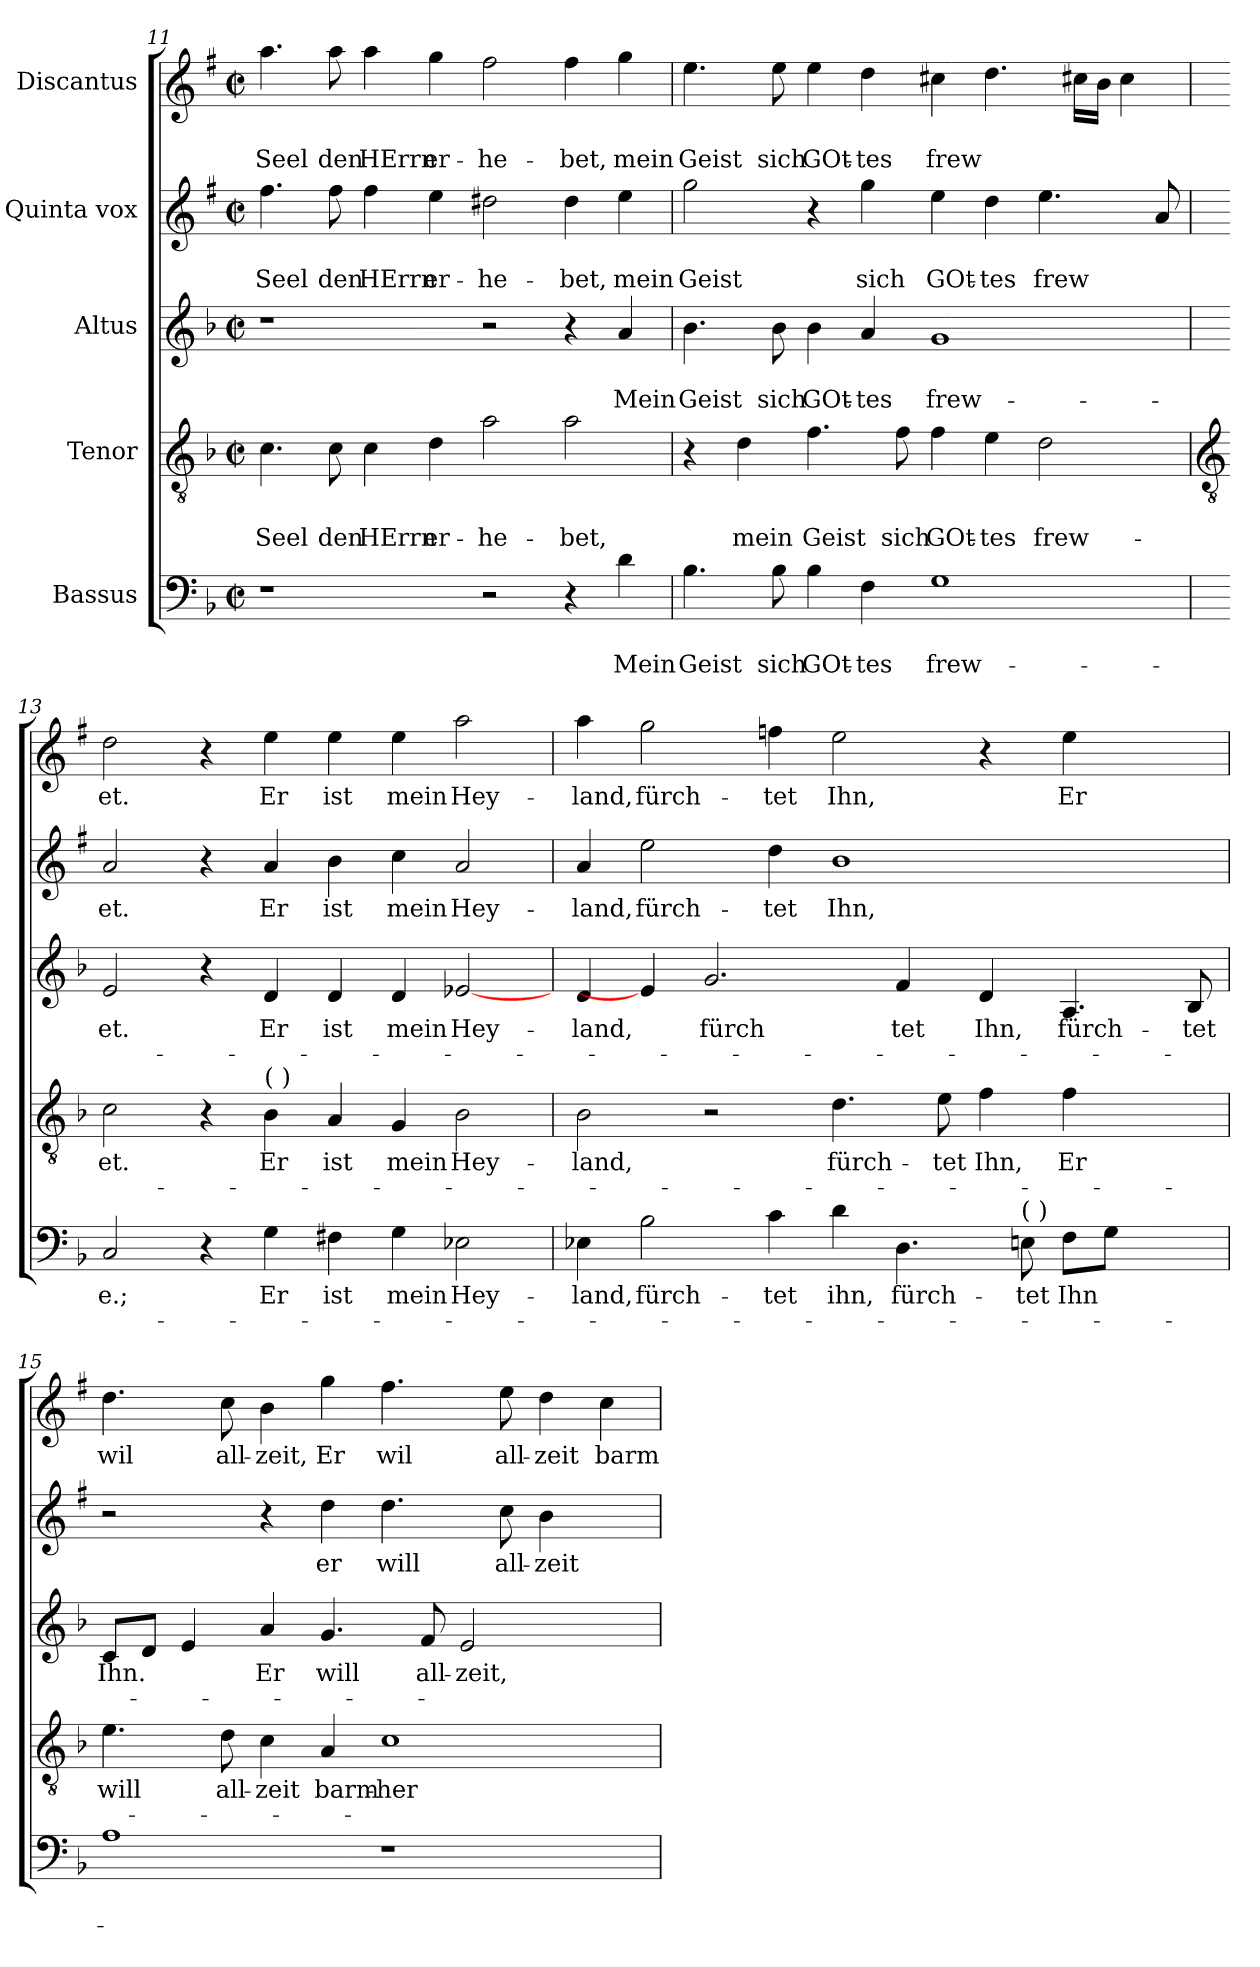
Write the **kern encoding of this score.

**kern	**text	**text	**kern	**text	**text	**kern	**text	**text	**kern	**text	**text	**kern	**text	**text
*part5	*part5	*part5	*part4	*part4	*part4	*part3	*part3	*part3	*part2	*part2	*part2	*part1	*part1	*part1
*staff5	*staff5	*staff5	*staff4	*staff4	*staff4	*staff3	*staff3	*staff3	*staff2	*staff2	*staff2	*staff1	*staff1	*staff1
*I"Bassus	*	*	*I"Tenor	*	*	*I"Altus	*	*	*I"Quinta vox	*	*	*I"Discantus	*	*
*clefF4	*	*	*clefGv2	*	*	*clefG2	*	*	*clefG2	*	*	*clefG2	*	*
*	*	*	*	*	*	*	*	*	*ITrd1c2	*	*	*ITrd1c2	*	*
*k[b-]	*	*	*k[b-]	*	*	*k[b-]	*	*	*k[b-]	*	*	*k[b-]	*	*
*F:	*	*	*F:	*	*	*F:	*	*	*F:	*	*	*F:	*	*
*M4/2	*	*	*M4/2	*	*	*M4/2	*	*	*M4/2	*	*	*M4/2	*	*
*met(c|)	*	*	*met(c|)	*	*	*met(c|)	*	*	*met(c|)	*	*	*met(c|)	*	*
=11	=11	=11	=11	=11	=11	=11	=11	=11	=11	=11	=11	=11	=11	=11
!	!	!	!	!	!LO:LY:b	!	!	!	!	!	!LO:LY:b	!	!	!LO:LY:b
1r	.	.	4.c	.	Seel	1r	.	.	4.ee	.	Seel	4.gg	.	Seel
!	!	!	!	!	!LO:LY:b	!	!	!	!	!	!LO:LY:b	!	!	!LO:LY:b
.	.	.	8c	.	den	.	.	.	8ee	.	den	8gg	.	den
!	!	!	!	!	!LO:LY:b	!	!	!	!	!	!LO:LY:b	!	!	!LO:LY:b
.	.	.	4c	.	HErrn	.	.	.	4ee	.	HErrn	4gg	.	HErrn
!	!	!	!	!	!LO:LY:b	!	!	!	!	!	!LO:LY:b	!	!	!LO:LY:b
.	.	.	4d	.	er-	.	.	.	4dd	.	er-	4ff	.	er-
!	!	!	!	!	!LO:LY:b	!	!	!	!	!	!LO:LY:b	!	!	!LO:LY:b
2r	.	.	2a	.	-he-	2r	.	.	2cc#X	.	-he-	2ee	.	-he-
!	!	!	!	!	!LO:LY:b	!	!	!	!	!	!LO:LY:b	!	!	!LO:LY:b
4r	.	.	2a	.	-bet,	4r	.	.	4cc#	.	-bet,	4ee	.	-bet,
!	!	!LO:LY:b	!	!	!	!	!	!LO:LY:b	!	!	!LO:LY:b	!	!	!LO:LY:b
4d	.	Mein	.	.	.	4a	.	Mein	4dd	.	mein	4ff	.	mein
=12	=12	=12	=12	=12	=12	=12	=12	=12	=12	=12	=12	=12	=12	=12
!	!	!LO:LY:b	!	!	!	!	!	!LO:LY:b	!	!	!LO:LY:b	!	!	!LO:LY:b
4.B-	.	Geist	4r	.	.	4.b-	.	Geist	2ff	.	Geist	4.dd	.	Geist
!	!	!	!	!	!LO:LY:b	!	!	!	!	!	!	!	!	!
.	.	.	4d	.	mein	.	.	.	.	.	.	.	.	.
!	!	!LO:LY:b	!	!	!	!	!	!LO:LY:b	!	!	!	!	!	!LO:LY:b
8B-	.	sich	.	.	.	8b-	.	sich	.	.	.	8dd	.	sich
!	!	!LO:LY:b	!	!	!LO:LY:b	!	!	!LO:LY:b	!	!	!	!	!	!LO:LY:b
4B-	.	GOt-	4.f	.	Geist	4b-	.	GOt-	4r	.	.	4dd	.	GOt-
!	!	!LO:LY:b	!	!	!	!	!	!LO:LY:b	!	!	!LO:LY:b	!	!	!LO:LY:b
4F	.	-tes	.	.	.	4a	.	-tes	4ff	.	sich	4cc	.	-tes
!	!	!	!	!	!LO:LY:b	!	!	!	!	!	!	!	!	!
.	.	.	8f	.	sich	.	.	.	.	.	.	.	.	.
!	!	!LO:LY:b	!	!	!LO:LY:b	!	!	!LO:LY:b	!	!	!LO:LY:b	!	!	!LO:LY:b
1G	.	frew-	4f	.	GOt-	1g	.	frew-	4dd	.	GOt-	4bn	.	frew
!	!	!	!	!	!LO:LY:b	!	!	!	!	!	!LO:LY:b	!	!	!
.	.	.	4e	.	-tes	.	.	.	4cc	.	-tes	4.cc	.	.
!	!	!	!	!	!LO:LY:b	!	!	!	!	!	!LO:LY:b	!	!	!
.	.	.	2d	.	frew-	.	.	.	4.dd	.	frew	.	.	.
.	.	.	.	.	.	.	.	.	.	.	.	16bnLL	.	.
.	.	.	.	.	.	.	.	.	.	.	.	16aJJ	.	.
.	.	.	.	.	.	.	.	.	.	.	.	4b	.	.
.	.	.	.	.	.	.	.	.	8g	.	.	.	.	.
!!LO:LB:g=z
=13	=13	=13	=13	=13	=13	=13	=13	=13	=13	=13	=13	=13	=13	=13
*	*	*	*clefGv2	*	*	*	*	*	*	*	*	*	*	*
!	!LO:LY:b	!	!	!LO:LY:b	!	!	!LO:LY:b	!	!	!LO:LY:b	!	!	!LO:LY:b	!
2C	-e.;	.	2c	-et.	.	2e	-et.	.	2g	et.	.	2cc	et.	.
4r	.	.	4r	.	.	4r	.	.	4r	.	.	4r	.	.
!	!	!	!LO:TX:a:t=(  )	!	!	!	!	!	!	!	!	!	!	!
!	!LO:LY:b	!	!	!LO:LY:b	!	!	!LO:LY:b	!	!	!LO:LY:b	!	!	!LO:LY:b	!
4G	Er	.	4B-	Er	.	4d	Er	.	4g	Er	.	4dd	Er	.
!	!LO:LY:b	!	!	!LO:LY:b	!	!	!LO:LY:b	!	!	!LO:LY:b	!	!	!LO:LY:b	!
4F#X	ist	.	4A	ist	.	4d	ist	.	4a	ist	.	4dd	ist	.
!	!LO:LY:b	!	!	!LO:LY:b	!	!	!LO:LY:b	!	!	!LO:LY:b	!	!	!LO:LY:b	!
4G	mein	.	4G	mein	.	4d	mein	.	4b-	mein	.	4dd	mein	.
!	!LO:LY:b	!	!	!LO:LY:b	!	!	!LO:LY:b	!	!	!LO:LY:b	!	!	!LO:LY:b	!
2E-X	Hey-	.	2B-	Hey-	.	[2e-X	Hey-	.	2g	Hey-	.	2gg	Hey-	.
=14	=14	=14	=14	=14	=14	=14	=14	=14	=14	=14	=14	=14	=14	=14
!	!LO:LY:b	!	!	!LO:LY:b	!	!	!LO:LY:b	!	!	!LO:LY:b	!	!	!LO:LY:b	!
4E-	-land,	.	2B-	-land,	.	4d	-land,	.	4g	-land,	.	4gg	-land,	.
!	!LO:LY:b	!	!	!	!	!	!	!	!	!LO:LY:b	!	!	!LO:LY:b	!
2B-	fürch-	.	.	.	.	4e-]	.	.	2dd	fürch-	.	2ff	fürch-	.
!	!	!	!	!	!	!	!LO:LY:b	!	!	!	!	!	!	!
.	.	.	2r	.	.	2.g	fürch	.	.	.	.	.	.	.
!	!LO:LY:b	!	!	!	!	!	!	!	!	!LO:LY:b	!	!	!LO:LY:b	!
4c	-tet	.	.	.	.	.	.	.	4cc	-tet	.	4ee-X	-tet	.
!	!LO:LY:b	!	!	!LO:LY:b	!	!	!	!	!	!LO:LY:b	!	!	!LO:LY:b	!
4d	ihn,	.	4.d	fürch-	.	.	.	.	1a	Ihn,	.	2dd	Ihn,	.
!	!LO:LY:b	!	!	!	!	!	!LO:LY:b	!	!	!	!	!	!	!
4.D	fürch-	.	.	.	.	4f	tet	.	.	.	.	.	.	.
!	!	!	!	!LO:LY:b	!	!	!	!	!	!	!	!	!	!
.	.	.	8e	-tet	.	.	.	.	.	.	.	.	.	.
!	!	!	!	!LO:LY:b	!	!	!LO:LY:b	!	!	!	!	!	!	!
.	.	.	4f	Ihn,	.	4d	Ihn,	.	.	.	.	4r	.	.
!LO:TX:a:t=(  )	!	!	!	!	!	!	!	!	!	!	!	!	!	!
!	!LO:LY:b	!	!	!	!	!	!	!	!	!	!	!	!	!
8E	-tet	.	.	.	.	.	.	.	.	.	.	.	.	.
!	!LO:LY:b	!	!	!LO:LY:b	!	!	!LO:LY:b	!	!	!	!	!	!LO:LY:b	!
8FL	Ihn	.	4f	Er	.	4.A	fürch-	.	.	.	.	4dd	Er	.
8GJ	.	.	.	.	.	.	.	.	.	.	.	.	.	.
4ryy	.	.	4ryy	.	.	.	.	.	4ryy	.	.	4ryy	.	.
!	!	!	!	!	!	!	!LO:LY:b	!	!	!	!	!	!	!
.	.	.	.	.	.	8B-	-tet	.	.	.	.	.	.	.
=15	=15	=15	=15	=15	=15	=15	=15	=15	=15	=15	=15	=15	=15	=15
!	!	!	!	!LO:LY:b	!	!	!LO:LY:b	!	!	!	!	!	!LO:LY:b	!
1A	.	.	4.e	will	.	8cL	Ihn.	.	2r	.	.	4.cc	wil	.
.	.	.	.	.	.	8dJ	.	.	.	.	.	.	.	.
.	.	.	.	.	.	4e	.	.	.	.	.	.	.	.
!	!	!	!	!LO:LY:b	!	!	!	!	!	!	!	!	!LO:LY:b	!
.	.	.	8d	all-	.	.	.	.	.	.	.	8b-	all-	.
!	!	!	!	!LO:LY:b	!	!	!LO:LY:b	!	!	!	!	!	!LO:LY:b	!
.	.	.	4c	-zeit	.	4a	Er	.	4r	.	.	4a	-zeit,	.
!	!	!	!	!LO:LY:b	!	!	!LO:LY:b	!	!	!LO:LY:b	!	!	!LO:LY:b	!
.	.	.	4A	barm-	.	4.g	will	.	4cc	er	.	4ff	Er	.
!	!	!	!	!LO:LY:b	!	!	!	!	!	!LO:LY:b	!	!	!LO:LY:b	!
1r	.	.	1c	-her-	.	.	.	.	4.cc	will	.	4.ee	wil	.
!	!	!	!	!	!	!	!LO:LY:b	!	!	!	!	!	!	!
.	.	.	.	.	.	8f	all-	.	.	.	.	.	.	.
!	!	!	!	!	!	!	!LO:LY:b	!	!	!	!	!	!	!
.	.	.	.	.	.	2e	-zeit,	.	.	.	.	.	.	.
!	!	!	!	!	!	!	!	!	!	!LO:LY:b	!	!	!LO:LY:b	!
.	.	.	.	.	.	.	.	.	8b-	all-	.	8dd	all-	.
!	!	!	!	!	!	!	!	!	!	!LO:LY:b	!	!	!LO:LY:b	!
.	.	.	.	.	.	.	.	.	4a	-zeit	.	4cc	-zeit	.
!	!	!	!	!	!	!	!	!	!	!LO:LY:b	!	!	!LO:LY:b	!
.	.	.	.	.	.	4ryy	.	.	[4gyy	barm-	.	4b-	barm-	.
=	=	=	=	=	=	=	=	=	=	=	=	=	=	=
*-	*-	*-	*-	*-	*-	*-	*-	*-	*-	*-	*-	*-	*-	*-
